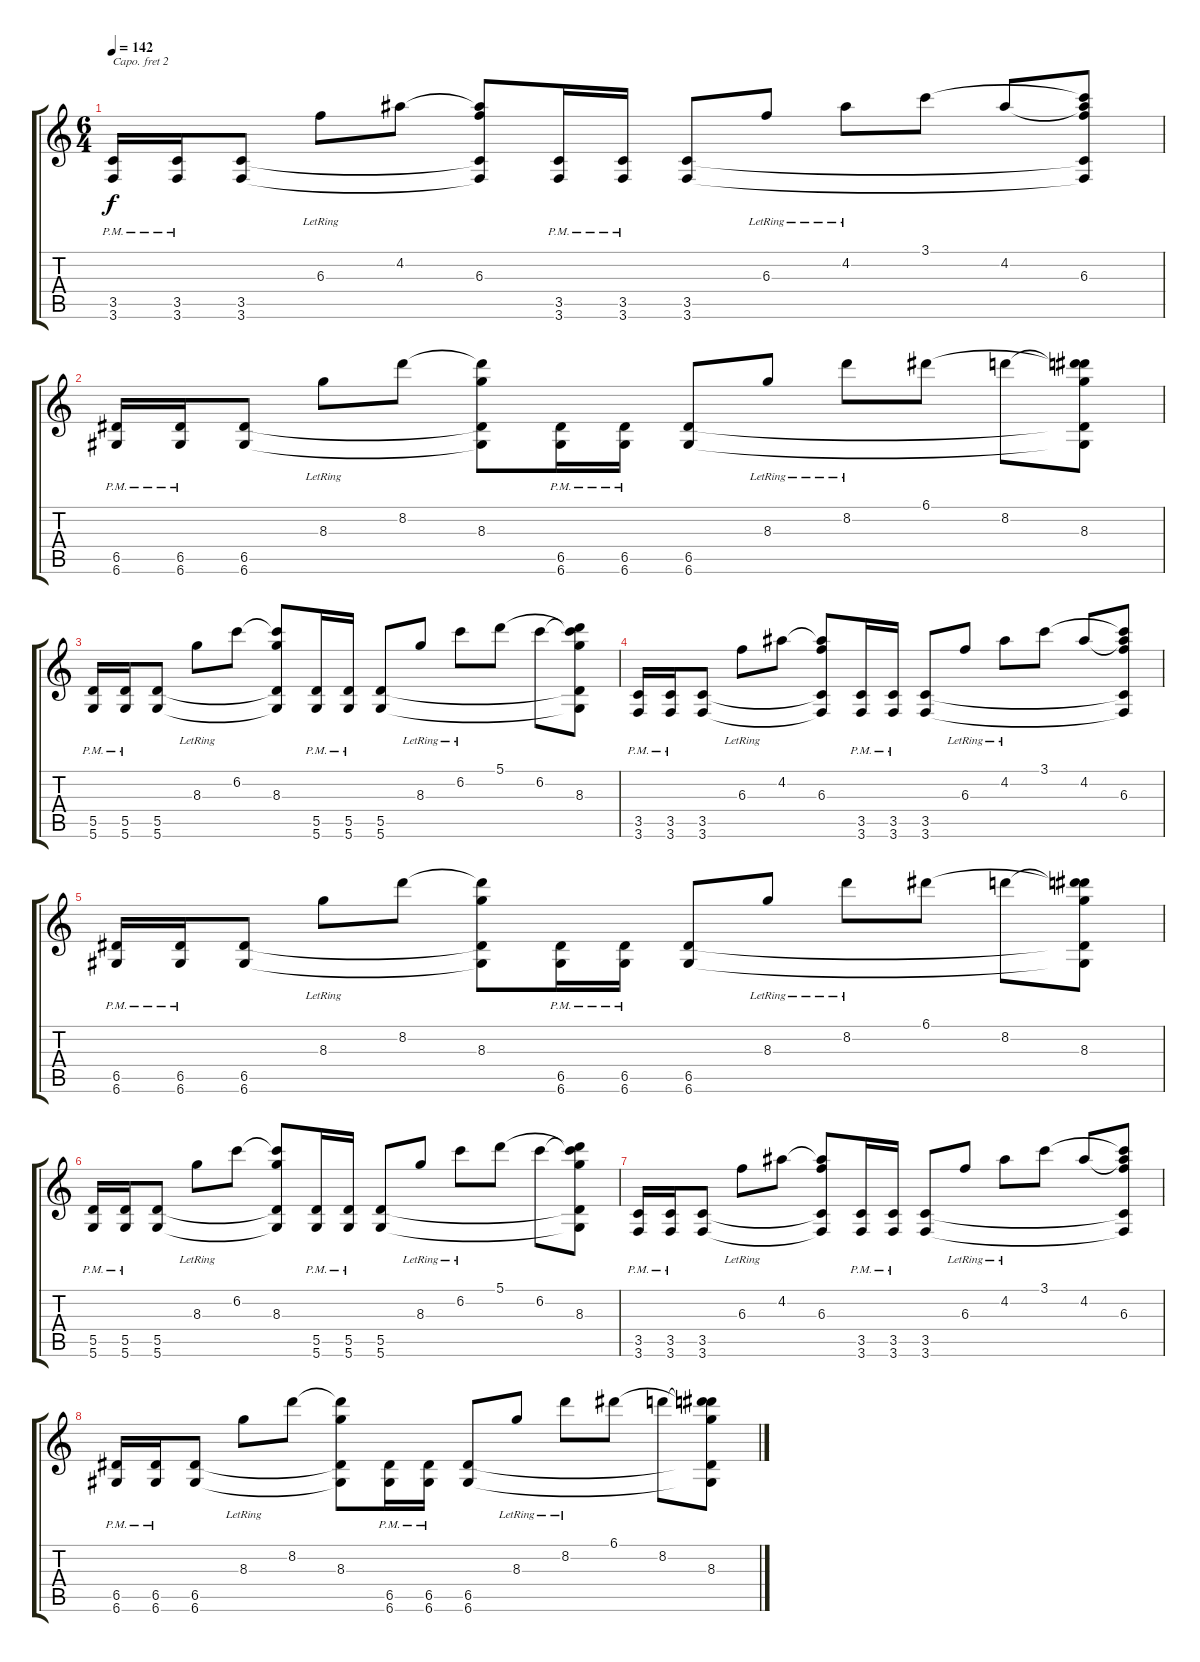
\track "" {instrument overdrivenguitar}
\staff {score tabs}
\capo 2
\tuning (G4 E4 A3 D3 G2 C2) {hide}
\ts (6 4)
\tempo 142
\clef g2
\ks c
(3.5{pm} 3.6{pm}).16{dy f} (3.5{pm} 3.6{pm}).16 (3.5 3.6).8 6.3{lr}.8 4.2.8 (4.2{t} 6.3 3.5{t} 3.6{t}).8 (3.5{pm} 3.6{pm}).16 (3.5{pm} 3.6{pm}).16 (3.5 3.6).8 6.3{lr}.8 4.2{lr}.8 3.1.8 4.2.8 (3.1{t} 4.2{t} 6.3 3.5{t} 3.6{t}).8 |
(6.5{pm} 6.6{pm}).16 (6.5{pm} 6.6{pm}).16 (6.5 6.6).8 8.3{lr}.8 8.2.8 (8.2{t} 8.3 6.5{t} 6.6{t}).8 (6.5{pm} 6.6{pm}).16 (6.5{pm} 6.6{pm}).16 (6.5 6.6).8 8.3{lr}.8 8.2{lr}.8 6.1.8 8.2.8 (6.1{t} 8.2{t} 8.3 6.5{t} 6.6{t}).8 |
(5.5{pm} 5.6{pm}).16 (5.5{pm} 5.6{pm}).16 (5.5 5.6).8 8.3{lr}.8 6.2.8 (6.2{t} 8.3 5.5{t} 5.6{t}).8 (5.5{pm} 5.6{pm}).16 (5.5{pm} 5.6{pm}).16 (5.5 5.6).8 8.3{lr}.8 6.2{lr}.8 5.1.8 6.2.8 (5.1{t} 6.2{t} 8.3 5.5{t} 5.6{t}).8 |
(3.5{pm} 3.6{pm}).16 (3.5{pm} 3.6{pm}).16 (3.5 3.6).8 6.3{lr}.8 4.2.8 (4.2{t} 6.3 3.5{t} 3.6{t}).8 (3.5{pm} 3.6{pm}).16 (3.5{pm} 3.6{pm}).16 (3.5 3.6).8 6.3{lr}.8 4.2{lr}.8 3.1.8 4.2.8 (3.1{t} 4.2{t} 6.3 3.5{t} 3.6{t}).8 |
(6.5{pm} 6.6{pm}).16 (6.5{pm} 6.6{pm}).16 (6.5 6.6).8 8.3{lr}.8 8.2.8 (8.2{t} 8.3 6.5{t} 6.6{t}).8 (6.5{pm} 6.6{pm}).16 (6.5{pm} 6.6{pm}).16 (6.5 6.6).8 8.3{lr}.8 8.2{lr}.8 6.1.8 8.2.8 (6.1{t} 8.2{t} 8.3 6.5{t} 6.6{t}).8 |
(5.5{pm} 5.6{pm}).16 (5.5{pm} 5.6{pm}).16 (5.5 5.6).8 8.3{lr}.8 6.2.8 (6.2{t} 8.3 5.5{t} 5.6{t}).8 (5.5{pm} 5.6{pm}).16 (5.5{pm} 5.6{pm}).16 (5.5 5.6).8 8.3{lr}.8 6.2{lr}.8 5.1.8 6.2.8 (5.1{t} 6.2{t} 8.3 5.5{t} 5.6{t}).8 |
(3.5{pm} 3.6{pm}).16 (3.5{pm} 3.6{pm}).16 (3.5 3.6).8 6.3{lr}.8 4.2.8 (4.2{t} 6.3 3.5{t} 3.6{t}).8 (3.5{pm} 3.6{pm}).16 (3.5{pm} 3.6{pm}).16 (3.5 3.6).8 6.3{lr}.8 4.2{lr}.8 3.1.8 4.2.8 (3.1{t} 4.2{t} 6.3 3.5{t} 3.6{t}).8 |
(6.5{pm} 6.6{pm}).16 (6.5{pm} 6.6{pm}).16 (6.5 6.6).8 8.3{lr}.8 8.2.8 (8.2{t} 8.3 6.5{t} 6.6{t}).8 (6.5{pm} 6.6{pm}).16 (6.5{pm} 6.6{pm}).16 (6.5 6.6).8 8.3{lr}.8 8.2{lr}.8 6.1.8 8.2.8 (6.1{t} 8.2{t} 8.3 6.5{t} 6.6{t}).8
